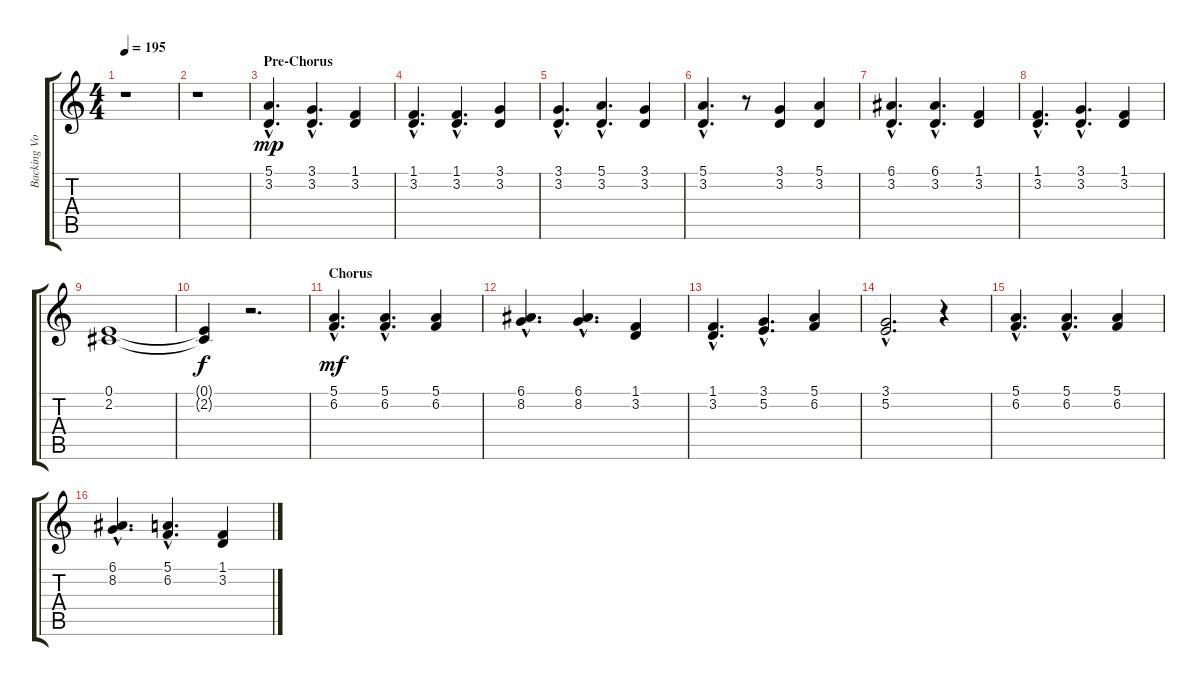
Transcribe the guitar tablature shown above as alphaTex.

\track ("Backing Vocals" "Backing Vo") {instrument choiraahs}
\staff {score tabs}
\tuning (E4 B3 G3 D3 A2 E2) {hide}
\ts (4 4)
\tempo 195
\clef g2
\ks c
r.1{dy f} |
r.1 |
\section ("" "Pre-Chorus")
(5.1{hac} 3.2{hac}).4{d dy mp} (3.1{hac} 3.2{hac}).4{d} (1.1 3.2).4 |
(1.1{hac} 3.2{hac}).4{d} (1.1{hac} 3.2{hac}).4{d} (3.1 3.2).4 |
(3.1{hac} 3.2{hac}).4{d} (5.1{hac} 3.2{hac}).4{d} (3.1 3.2).4 |
(5.1{hac} 3.2{hac}).4{d} r.8 (3.1 3.2).4 (5.1 3.2).4 |
(6.1{hac} 3.2{hac}).4{d} (6.1{hac} 3.2{hac}).4{d} (1.1 3.2).4 |
(1.1{hac} 3.2{hac}).4{d} (3.1{hac} 3.2{hac}).4{d} (1.1 3.2).4 |
(0.1 2.2).1 |
(0.1{t} 2.2{t}).4{dy f} r.2{d} |
\section ("" "Chorus")
(5.1{hac} 6.2{hac}).4{d dy mf} (5.1{hac} 6.2{hac}).4{d} (5.1 6.2).4 |
(6.1{hac} 8.2{hac}).4{d} (6.1{hac} 8.2{hac}).4{d} (1.1 3.2).4 |
(1.1{hac} 3.2{hac}).4{d} (3.1{hac} 5.2{hac}).4{d} (5.1 6.2).4 |
(3.1{hac} 5.2{hac}).2{d} r.4 |
(5.1{hac} 6.2{hac}).4{d} (5.1{hac} 6.2{hac}).4{d} (5.1 6.2).4 |
(6.1{hac} 8.2{hac}).4{d} (5.1{hac} 6.2{hac}).4{d} (1.1 3.2).4
